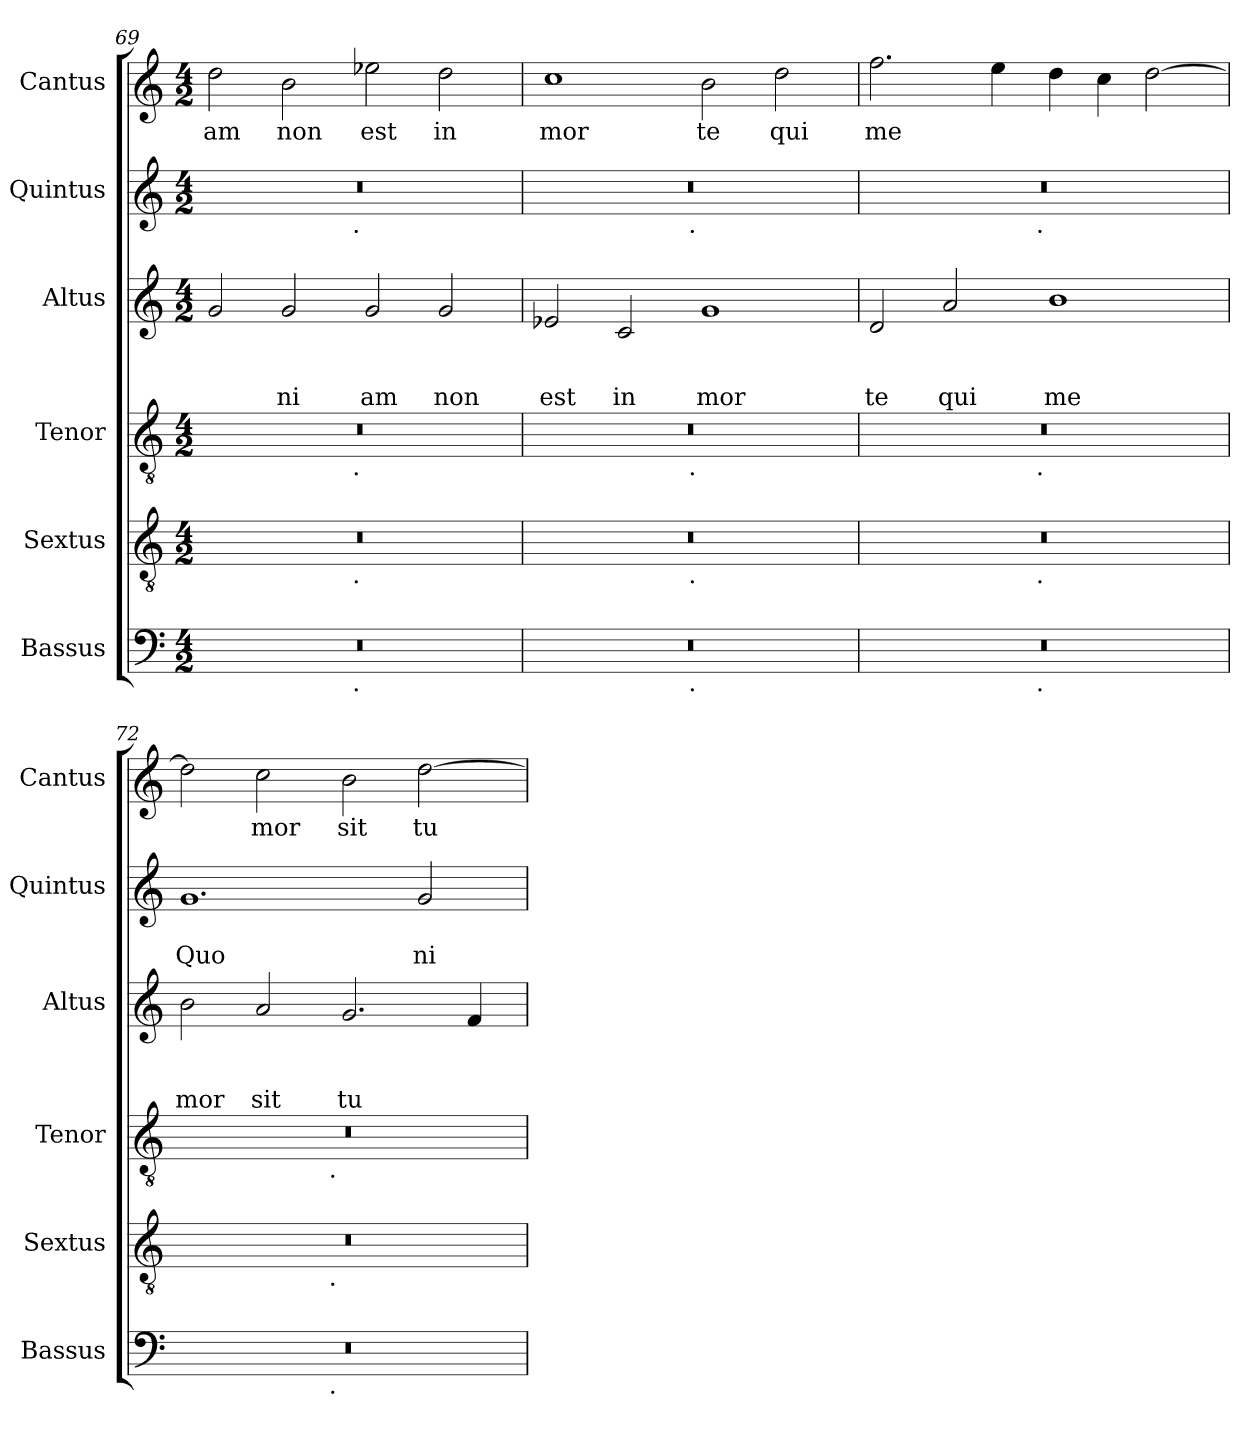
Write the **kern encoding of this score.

**kern	**kern	**kern	**kern	**text	**text	**text	**kern	**text	**text	**kern	**text
*part6	*part5	*part4	*part3	*part3	*part3	*part3	*part2	*part2	*part2	*part1	*part1
*staff6	*staff5	*staff4	*staff3	*staff3	*staff3	*staff3	*staff2	*staff2	*staff2	*staff1	*staff1
*I"Bassus	*I"Sextus	*I"Tenor	*I"Altus	*	*	*	*I"Quintus	*	*	*I"Cantus	*
*I'Bassus	*I'Sextus	*I'Tenor	*I'Altus	*	*	*	*I'Quintus	*	*	*I'Cantus	*
*clefF4	*clefGv2	*clefGv2	*clefG2	*	*	*	*clefG2	*	*	*clefG2	*
*k[]	*k[]	*k[]	*k[]	*	*	*	*k[]	*	*	*k[]	*
*C:	*C:	*C:	*C:	*	*	*	*C:	*	*	*C:	*
*M4/2	*M4/2	*M4/2	*M4/2	*	*	*	*M4/2	*	*	*M4/2	*
=69	=69	=69	=69	=69	=69	=69	=69	=69	=69	=69	=69
!	!	!	!	!	!	!	!	!	!	!	!LO:LY:b
*^	*^	*^	*	*	*	*	*^	*	*	*	*
0r	2ryy	0r	2ryy	0r	2ryy	2g/	.	.	.	0r	2ryy	.	.	2dd\	am
!	!	!	!	!	!	!	!	!	!LO:LY:b	!	!	!	!	!	!LO:LY:b
.	4...ryy	.	4...ryy	.	4...ryy	2g/	.	.	ni	.	4...ryy	.	.	2b\	non
!	!	!	!	!	!	!	!	!	!	!	!LO:TX:b:t=.	!	!	!	!
!	!	!	!	!	!LO:TX:b:t=.	!	!	!	!	!	!	!	!	!	!
!	!	!	!LO:TX:b:t=.	!	!	!	!	!	!	!	!	!	!	!	!
!	!LO:TX:b:t=.	!	!	!	!	!	!	!	!	!	!	!	!	!	!
.	1ryy	.	1ryy	.	1ryy	.	.	.	.	.	1ryy	.	.	.	.
!	!	!	!	!	!	!	!	!	!LO:LY:b	!	!	!	!	!	!LO:LY:b
.	.	.	.	.	.	2g/	.	.	am	.	.	.	.	2ee-X\	est
!	!	!	!	!	!	!	!	!	!LO:LY:b	!	!	!	!	!	!LO:LY:b
.	.	.	.	.	.	2g/	.	.	non	.	.	.	.	2dd\	in
.	32ryy	.	32ryy	.	32ryy	.	.	.	.	.	32ryy	.	.	.	.
=70	=70	=70	=70	=70	=70	=70	=70	=70	=70	=70	=70	=70	=70	=70	=70
!	!	!	!	!	!	!	!	!	!LO:LY:b	!	!	!	!	!	!LO:LY:b
0r	2ryy	0r	2ryy	0r	2ryy	2e-X/	.	.	est	0r	2ryy	.	.	1cc	mor
!	!	!	!	!	!	!	!	!	!LO:LY:b	!	!	!	!	!	!
.	4...ryy	.	4...ryy	.	4...ryy	2c/	.	.	in	.	4...ryy	.	.	.	.
!	!	!	!	!	!	!	!	!	!	!	!LO:TX:b:t=.	!	!	!	!
!	!	!	!	!	!LO:TX:b:t=.	!	!	!	!	!	!	!	!	!	!
!	!	!	!LO:TX:b:t=.	!	!	!	!	!	!	!	!	!	!	!	!
!	!LO:TX:b:t=.	!	!	!	!	!	!	!	!	!	!	!	!	!	!
.	1ryy	.	1ryy	.	1ryy	.	.	.	.	.	1ryy	.	.	.	.
!	!	!	!	!	!	!	!	!	!LO:LY:b	!	!	!	!	!	!LO:LY:b
.	.	.	.	.	.	1g	.	.	mor	.	.	.	.	2b\	te
!	!	!	!	!	!	!	!	!	!	!	!	!	!	!	!LO:LY:b
.	.	.	.	.	.	.	.	.	.	.	.	.	.	2dd\	qui
.	32ryy	.	32ryy	.	32ryy	.	.	.	.	.	32ryy	.	.	.	.
=71	=71	=71	=71	=71	=71	=71	=71	=71	=71	=71	=71	=71	=71	=71	=71
!	!	!	!	!	!	!	!	!	!LO:LY:b	!	!	!	!	!	!LO:LY:b
0r	2ryy	0r	2ryy	0r	2ryy	2d/	.	.	te	0r	2ryy	.	.	2.ff\	me
!	!	!	!	!	!	!	!	!	!LO:LY:b	!	!	!	!	!	!
.	4...ryy	.	4...ryy	.	4...ryy	2a/	.	.	qui	.	4...ryy	.	.	.	.
.	.	.	.	.	.	.	.	.	.	.	.	.	.	4ee\	.
!	!	!	!	!	!	!	!	!	!	!	!LO:TX:b:t=.	!	!	!	!
!	!	!	!	!	!LO:TX:b:t=.	!	!	!	!	!	!	!	!	!	!
!	!	!	!LO:TX:b:t=.	!	!	!	!	!	!	!	!	!	!	!	!
!	!LO:TX:b:t=.	!	!	!	!	!	!	!	!	!	!	!	!	!	!
.	1ryy	.	1ryy	.	1ryy	.	.	.	.	.	1ryy	.	.	.	.
!	!	!	!	!	!	!	!	!	!LO:LY:b	!	!	!	!	!	!
.	.	.	.	.	.	1b	.	.	me	.	.	.	.	4dd\	.
.	.	.	.	.	.	.	.	.	.	.	.	.	.	4cc\	.
.	.	.	.	.	.	.	.	.	.	.	.	.	.	[>2dd\	.
.	32ryy	.	32ryy	.	32ryy	.	.	.	.	.	32ryy	.	.	.	.
=72	=72	=72	=72	=72	=72	=72	=72	=72	=72	=72	=72	=72	=72	=72	=72
!	!	!	!	!	!	!	!	!	!LO:LY:b	!	!	!	!LO:LY:b	!	!
*	*	*	*	*	*	*	*	*	*	*v	*v	*	*	*	*
0r	2ryy	0r	2ryy	0r	2ryy	2b\	.	.	mor	1.g	.	Quo	2dd>\]	.
!	!	!	!	!	!	!	!	!	!LO:LY:b	!	!	!	!	!LO:LY:b
.	4...ryy	.	4...ryy	.	4...ryy	2a/	.	.	sit	.	.	.	2cc\	mor
!	!	!	!	!	!LO:TX:b:t=.	!	!	!	!	!	!	!	!	!
!	!	!	!LO:TX:b:t=.	!	!	!	!	!	!	!	!	!	!	!
!	!LO:TX:b:t=.	!	!	!	!	!	!	!	!	!	!	!	!	!
.	1ryy	.	1ryy	.	1ryy	.	.	.	.	.	.	.	.	.
!	!	!	!	!	!	!	!	!	!LO:LY:b	!	!	!	!	!LO:LY:b
.	.	.	.	.	.	2.g/	.	.	tu	.	.	.	2b\	sit
!	!	!	!	!	!	!	!	!	!	!	!	!LO:LY:b	!	!LO:LY:b
.	.	.	.	.	.	.	.	.	.	2g/	.	ni	[<2dd\	tu
.	.	.	.	.	.	4f/	.	.	.	.	.	.	.	.
.	32ryy	.	32ryy	.	32ryy	.	.	.	.	.	.	.	.	.
*v	*v	*	*	*v	*v	*	*	*	*	*	*	*	*	*
*	*v	*v	*	*	*	*	*	*	*	*	*	*
=	=	=	=	=	=	=	=	=	=	=	=
*-	*-	*-	*-	*-	*-	*-	*-	*-	*-	*-	*-
